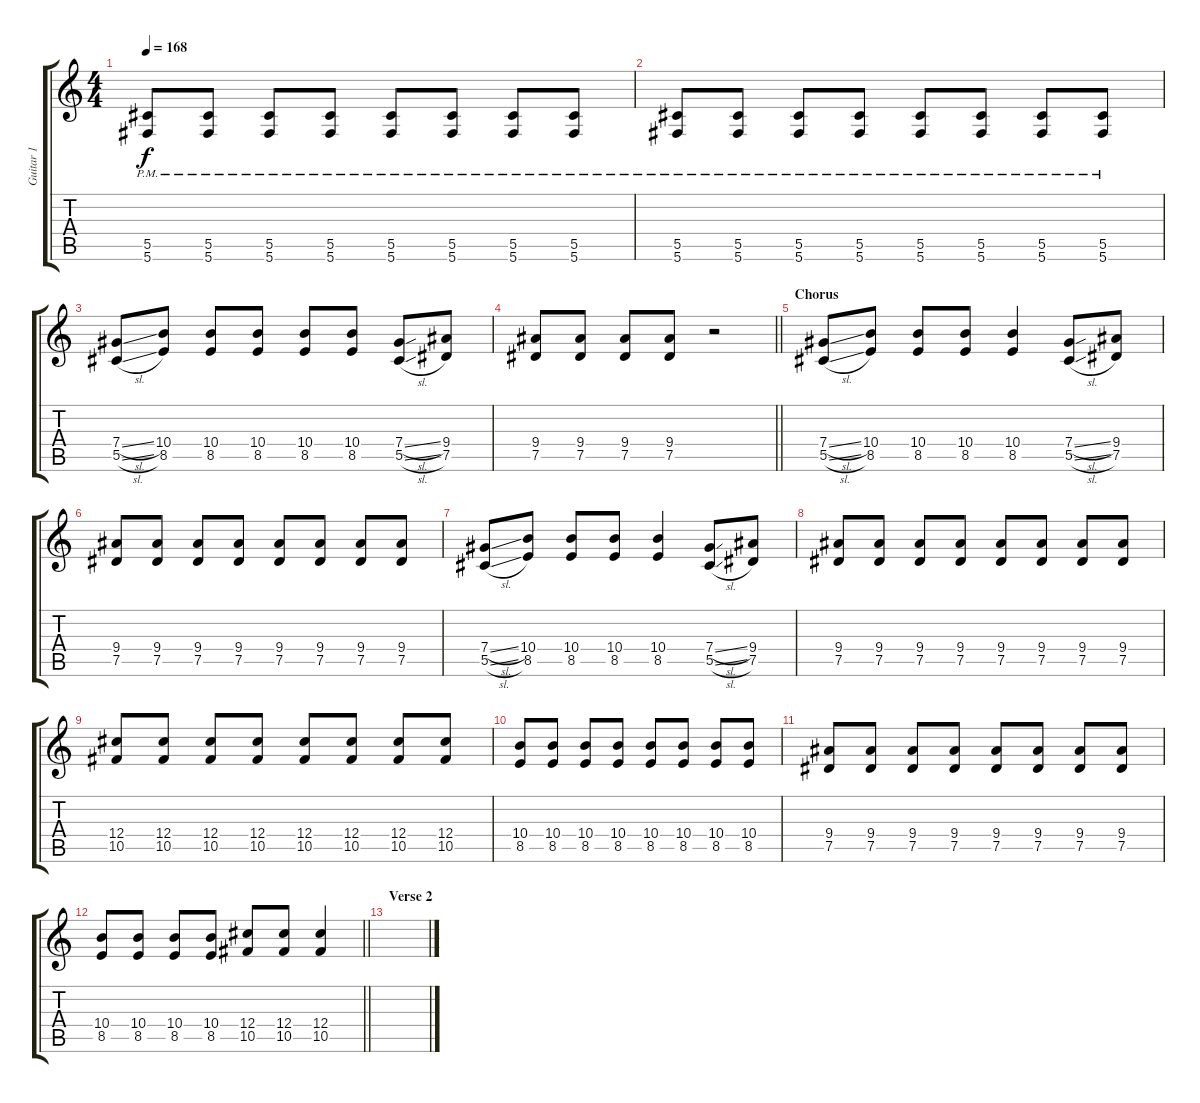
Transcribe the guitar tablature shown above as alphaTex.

\track ("Guitar 1" "Guitar 1") {instrument distortionguitar}
\staff {score tabs}
\tuning (Eb4 Bb3 Gb3 Db3 Ab2 Db2) {hide}
\ts (4 4)
\tempo 168
\clef g2
\ks c
(5.5{pm} 5.6{pm}).8{dy f} (5.5{pm} 5.6{pm}).8 (5.5{pm} 5.6{pm}).8 (5.5{pm} 5.6{pm}).8 (5.5{pm} 5.6{pm}).8 (5.5{pm} 5.6{pm}).8 (5.5{pm} 5.6{pm}).8 (5.5{pm} 5.6{pm}).8 |
(5.5{pm} 5.6{pm}).8 (5.5{pm} 5.6{pm}).8 (5.5{pm} 5.6{pm}).8 (5.5{pm} 5.6{pm}).8 (5.5{pm} 5.6{pm}).8 (5.5{pm} 5.6{pm}).8 (5.5{pm} 5.6{pm}).8 (5.5{pm} 5.6{pm}).8 |
(7.4{sl} 5.5{sl}).8 (10.4 8.5).8 (10.4 8.5).8 (10.4 8.5).8 (10.4 8.5).8 (10.4 8.5).8 (7.4{sl} 5.5{sl}).8 (9.4 7.5).8 |
\barLineRight lightlight
(9.4 7.5).8 (9.4 7.5).8 (9.4 7.5).8 (9.4 7.5).8 r.2 |
\section ("" "Chorus")
(7.4{sl} 5.5{sl}).8 (10.4 8.5).8 (10.4 8.5).8 (10.4 8.5).8 (10.4 8.5).4 (7.4{sl} 5.5{sl}).8 (9.4 7.5).8 |
(9.4 7.5).8 (9.4 7.5).8 (9.4 7.5).8 (9.4 7.5).8 (9.4 7.5).8 (9.4 7.5).8 (9.4 7.5).8 (9.4 7.5).8 |
(7.4{sl} 5.5{sl}).8 (10.4 8.5).8 (10.4 8.5).8 (10.4 8.5).8 (10.4 8.5).4 (7.4{sl} 5.5{sl}).8 (9.4 7.5).8 |
(9.4 7.5).8 (9.4 7.5).8 (9.4 7.5).8 (9.4 7.5).8 (9.4 7.5).8 (9.4 7.5).8 (9.4 7.5).8 (9.4 7.5).8 |
(12.4 10.5).8 (12.4 10.5).8 (12.4 10.5).8 (12.4 10.5).8 (12.4 10.5).8 (12.4 10.5).8 (12.4 10.5).8 (12.4 10.5).8 |
(10.4 8.5).8 (10.4 8.5).8 (10.4 8.5).8 (10.4 8.5).8 (10.4 8.5).8 (10.4 8.5).8 (10.4 8.5).8 (10.4 8.5).8 |
(9.4 7.5).8 (9.4 7.5).8 (9.4 7.5).8 (9.4 7.5).8 (9.4 7.5).8 (9.4 7.5).8 (9.4 7.5).8 (9.4 7.5).8 |
\barLineRight lightlight
(10.4 8.5).8 (10.4 8.5).8 (10.4 8.5).8 (10.4 8.5).8 (12.4 10.5).8 (12.4 10.5).8 (12.4 10.5).4 |
\section ("" "Verse 2")
